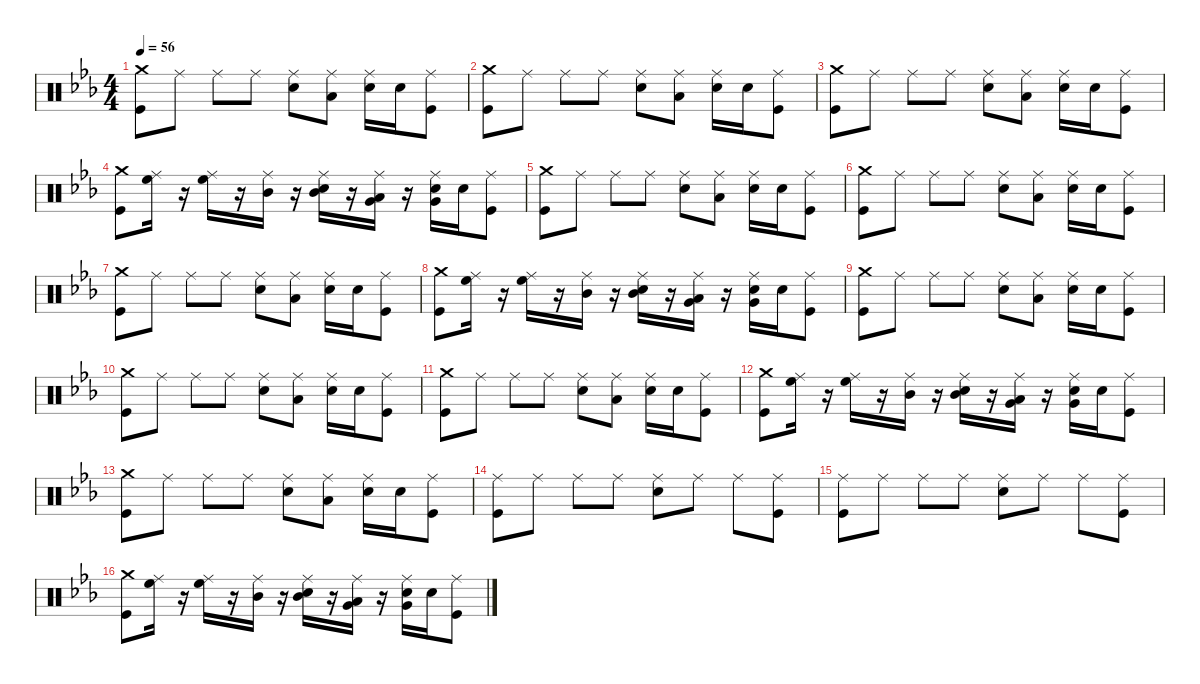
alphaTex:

\defaultSystemsLayout 4
\hideDynamics
\bracketExtendMode nobrackets
\singleTrackTrackNamePolicy hidden
\multiTrackTrackNamePolicy hidden
\firstSystemTrackNameMode fullname
\firstSystemTrackNameOrientation horizontal
\otherSystemsTrackNameOrientation horizontal
\track ("Percussion" "drm.") {instrument percussion}
\staff {score}
\articulation defaults
\ts (4 4)
\tempo 56
\clef neutral
\ks cminor
("Crash medium (hit)"{acc forcenatural} "Kick (hit)"{acc forcenatural}).8{dy f beam Down} "Ride (middle)"{acc forcenatural}.8{beam Down} "Ride (middle)"{acc forcenatural}.8{beam Down} "Ride (middle)"{acc forcenatural}.8{beam Down} ("Snare (hit) 2"{acc forcenatural} "Ride (middle)"{acc forcenatural}).8{beam Down} ("Low Floor Tom (hit)"{acc forcenatural} "Ride (middle)"{acc forcenatural}).8{beam Down} ("Snare (hit) 2"{acc forcenatural} "Ride (middle)"{acc forcenatural}).16{beam Down} "Snare (hit) 2"{acc forcenatural}.16{beam Down} ("Kick (hit)"{acc forcenatural} "Ride (middle)"{acc forcenatural}).8{beam Down} |
("Crash medium (hit)"{acc forcenatural} "Kick (hit)"{acc forcenatural}).8{beam Down} "Ride (middle)"{acc forcenatural}.8{beam Down} "Ride (middle)"{acc forcenatural}.8{beam Down} "Ride (middle)"{acc forcenatural}.8{beam Down} ("Snare (hit) 2"{acc forcenatural} "Ride (middle)"{acc forcenatural}).8{beam Down} ("Low Floor Tom (hit)"{acc forcenatural} "Ride (middle)"{acc forcenatural}).8{beam Down} ("Snare (hit) 2"{acc forcenatural} "Ride (middle)"{acc forcenatural}).16{beam Down} "Snare (hit) 2"{acc forcenatural}.16{beam Down} ("Kick (hit)"{acc forcenatural} "Ride (middle)"{acc forcenatural}).8{beam Down} |
("Crash medium (hit)"{acc forcenatural} "Kick (hit)"{acc forcenatural}).8{beam Down} "Ride (middle)"{acc forcenatural}.8{beam Down} "Ride (middle)"{acc forcenatural}.8{beam Down} "Ride (middle)"{acc forcenatural}.8{beam Down} ("Snare (hit) 2"{acc forcenatural} "Ride (middle)"{acc forcenatural}).8{beam Down} ("Low Floor Tom (hit)"{acc forcenatural} "Ride (middle)"{acc forcenatural}).8{beam Down} ("Snare (hit) 2"{acc forcenatural} "Ride (middle)"{acc forcenatural}).16{beam Down} "Snare (hit) 2"{acc forcenatural}.16{beam Down} ("Kick (hit)"{acc forcenatural} "Ride (middle)"{acc forcenatural}).8{beam Down} |
("Crash medium (hit)"{acc forcenatural} "Kick (hit)"{acc forcenatural}).8{beam Down} ("High Floor Tom (hit)"{acc forcenatural} "Ride (middle)"{acc forcenatural}).16{beam Down} r.16{beam Down} ("High Floor Tom (hit)"{acc forcenatural} "Ride (middle)"{acc forcenatural}).16{beam Down} r.16{beam Down} ("Mid Tom (hit)"{acc forcenatural} "Ride (middle)"{acc forcenatural}).16{beam Down} r.16{beam Down} ("Mid Tom (hit)"{acc forcenatural} "Snare (hit) 2"{acc forcenatural} "Ride (middle)"{acc forcenatural}).16{beam Down} r.16{beam Down} ("Very Low Tom (hit)"{acc forcenatural} "Low Floor Tom (hit)"{acc forcenatural} "Ride (middle)"{acc forcenatural}).16{beam Down} r.16{beam Down} ("Very Low Tom (hit)"{acc forcenatural} "Snare (hit) 2"{acc forcenatural} "Ride (middle)"{acc forcenatural}).16{beam Down} "Snare (hit) 2"{acc forcenatural}.16{beam Down} ("Kick (hit)"{acc forcenatural} "Ride (middle)"{acc forcenatural}).8{beam Down} |
("Crash medium (hit)"{acc forcenatural} "Kick (hit)"{acc forcenatural}).8{beam Down} "Ride (middle)"{acc forcenatural}.8{beam Down} "Ride (middle)"{acc forcenatural}.8{beam Down} "Ride (middle)"{acc forcenatural}.8{beam Down} ("Snare (hit) 2"{acc forcenatural} "Ride (middle)"{acc forcenatural}).8{beam Down} ("Low Floor Tom (hit)"{acc forcenatural} "Ride (middle)"{acc forcenatural}).8{beam Down} ("Snare (hit) 2"{acc forcenatural} "Ride (middle)"{acc forcenatural}).16{beam Down} "Snare (hit) 2"{acc forcenatural}.16{beam Down} ("Kick (hit)"{acc forcenatural} "Ride (middle)"{acc forcenatural}).8{beam Down} |
("Crash medium (hit)"{acc forcenatural} "Kick (hit)"{acc forcenatural}).8{beam Down} "Ride (middle)"{acc forcenatural}.8{beam Down} "Ride (middle)"{acc forcenatural}.8{beam Down} "Ride (middle)"{acc forcenatural}.8{beam Down} ("Snare (hit) 2"{acc forcenatural} "Ride (middle)"{acc forcenatural}).8{beam Down} ("Low Floor Tom (hit)"{acc forcenatural} "Ride (middle)"{acc forcenatural}).8{beam Down} ("Snare (hit) 2"{acc forcenatural} "Ride (middle)"{acc forcenatural}).16{beam Down} "Snare (hit) 2"{acc forcenatural}.16{beam Down} ("Kick (hit)"{acc forcenatural} "Ride (middle)"{acc forcenatural}).8{beam Down} |
("Crash medium (hit)"{acc forcenatural} "Kick (hit)"{acc forcenatural}).8{beam Down} "Ride (middle)"{acc forcenatural}.8{beam Down} "Ride (middle)"{acc forcenatural}.8{beam Down} "Ride (middle)"{acc forcenatural}.8{beam Down} ("Snare (hit) 2"{acc forcenatural} "Ride (middle)"{acc forcenatural}).8{beam Down} ("Low Floor Tom (hit)"{acc forcenatural} "Ride (middle)"{acc forcenatural}).8{beam Down} ("Snare (hit) 2"{acc forcenatural} "Ride (middle)"{acc forcenatural}).16{beam Down} "Snare (hit) 2"{acc forcenatural}.16{beam Down} ("Kick (hit)"{acc forcenatural} "Ride (middle)"{acc forcenatural}).8{beam Down} |
("Crash medium (hit)"{acc forcenatural} "Kick (hit)"{acc forcenatural}).8{beam Down} ("High Floor Tom (hit)"{acc forcenatural} "Ride (middle)"{acc forcenatural}).16{beam Down} r.16{beam Down} ("High Floor Tom (hit)"{acc forcenatural} "Ride (middle)"{acc forcenatural}).16{beam Down} r.16{beam Down} ("Mid Tom (hit)"{acc forcenatural} "Ride (middle)"{acc forcenatural}).16{beam Down} r.16{beam Down} ("Mid Tom (hit)"{acc forcenatural} "Snare (hit) 2"{acc forcenatural} "Ride (middle)"{acc forcenatural}).16{beam Down} r.16{beam Down} ("Very Low Tom (hit)"{acc forcenatural} "Low Floor Tom (hit)"{acc forcenatural} "Ride (middle)"{acc forcenatural}).16{beam Down} r.16{beam Down} ("Very Low Tom (hit)"{acc forcenatural} "Snare (hit) 2"{acc forcenatural} "Ride (middle)"{acc forcenatural}).16{beam Down} "Snare (hit) 2"{acc forcenatural}.16{beam Down} ("Kick (hit)"{acc forcenatural} "Ride (middle)"{acc forcenatural}).8{beam Down} |
("Crash medium (hit)"{acc forcenatural} "Kick (hit)"{acc forcenatural}).8{beam Down} "Ride (middle)"{acc forcenatural}.8{beam Down} "Ride (middle)"{acc forcenatural}.8{beam Down} "Ride (middle)"{acc forcenatural}.8{beam Down} ("Snare (hit) 2"{acc forcenatural} "Ride (middle)"{acc forcenatural}).8{beam Down} ("Low Floor Tom (hit)"{acc forcenatural} "Ride (middle)"{acc forcenatural}).8{beam Down} ("Snare (hit) 2"{acc forcenatural} "Ride (middle)"{acc forcenatural}).16{beam Down} "Snare (hit) 2"{acc forcenatural}.16{beam Down} ("Kick (hit)"{acc forcenatural} "Ride (middle)"{acc forcenatural}).8{beam Down} |
("Crash medium (hit)"{acc forcenatural} "Kick (hit)"{acc forcenatural}).8{beam Down} "Ride (middle)"{acc forcenatural}.8{beam Down} "Ride (middle)"{acc forcenatural}.8{beam Down} "Ride (middle)"{acc forcenatural}.8{beam Down} ("Snare (hit) 2"{acc forcenatural} "Ride (middle)"{acc forcenatural}).8{beam Down} ("Low Floor Tom (hit)"{acc forcenatural} "Ride (middle)"{acc forcenatural}).8{beam Down} ("Snare (hit) 2"{acc forcenatural} "Ride (middle)"{acc forcenatural}).16{beam Down} "Snare (hit) 2"{acc forcenatural}.16{beam Down} ("Kick (hit)"{acc forcenatural} "Ride (middle)"{acc forcenatural}).8{beam Down} |
("Crash medium (hit)"{acc forcenatural} "Kick (hit)"{acc forcenatural}).8{beam Down} "Ride (middle)"{acc forcenatural}.8{beam Down} "Ride (middle)"{acc forcenatural}.8{beam Down} "Ride (middle)"{acc forcenatural}.8{beam Down} ("Snare (hit) 2"{acc forcenatural} "Ride (middle)"{acc forcenatural}).8{beam Down} ("Low Floor Tom (hit)"{acc forcenatural} "Ride (middle)"{acc forcenatural}).8{beam Down} ("Snare (hit) 2"{acc forcenatural} "Ride (middle)"{acc forcenatural}).16{beam Down} "Snare (hit) 2"{acc forcenatural}.16{beam Down} ("Kick (hit)"{acc forcenatural} "Ride (middle)"{acc forcenatural}).8{beam Down} |
("Crash medium (hit)"{acc forcenatural} "Kick (hit)"{acc forcenatural}).8{beam Down} ("High Floor Tom (hit)"{acc forcenatural} "Ride (middle)"{acc forcenatural}).16{beam Down} r.16{beam Down} ("High Floor Tom (hit)"{acc forcenatural} "Ride (middle)"{acc forcenatural}).16{beam Down} r.16{beam Down} ("Mid Tom (hit)"{acc forcenatural} "Ride (middle)"{acc forcenatural}).16{beam Down} r.16{beam Down} ("Mid Tom (hit)"{acc forcenatural} "Snare (hit) 2"{acc forcenatural} "Ride (middle)"{acc forcenatural}).16{beam Down} r.16{beam Down} ("Very Low Tom (hit)"{acc forcenatural} "Low Floor Tom (hit)"{acc forcenatural} "Ride (middle)"{acc forcenatural}).16{beam Down} r.16{beam Down} ("Very Low Tom (hit)"{acc forcenatural} "Snare (hit) 2"{acc forcenatural} "Ride (middle)"{acc forcenatural}).16{beam Down} "Snare (hit) 2"{acc forcenatural}.16{beam Down} ("Kick (hit)"{acc forcenatural} "Ride (middle)"{acc forcenatural}).8{beam Down} |
("Crash medium (hit)"{acc forcenatural} "Kick (hit)"{acc forcenatural}).8{beam Down} "Ride (middle)"{acc forcenatural}.8{beam Down} "Ride (middle)"{acc forcenatural}.8{beam Down} "Ride (middle)"{acc forcenatural}.8{beam Down} ("Snare (hit) 2"{acc forcenatural} "Ride (middle)"{acc forcenatural}).8{beam Down} ("Low Floor Tom (hit)"{acc forcenatural} "Ride (middle)"{acc forcenatural}).8{beam Down} ("Snare (hit) 2"{acc forcenatural} "Ride (middle)"{acc forcenatural}).16{beam Down} "Snare (hit) 2"{acc forcenatural}.16{beam Down} ("Kick (hit)"{acc forcenatural} "Ride (middle)"{acc forcenatural}).8{beam Down} |
("Ride (middle)"{acc forcenatural} "Kick (hit)"{acc forcenatural}).8{beam Down} "Ride (middle)"{acc forcenatural}.8{beam Down} "Ride (middle)"{acc forcenatural}.8{beam Down} "Ride (middle)"{acc forcenatural}.8{beam Down} ("Snare (hit) 2"{acc forcenatural} "Ride (middle)"{acc forcenatural}).8{beam Down} "Ride (middle)"{acc forcenatural}.8{beam Down} "Ride (middle)"{acc forcenatural}.8{beam Down} ("Kick (hit)"{acc forcenatural} "Ride (middle)"{acc forcenatural}).8{beam Down} |
("Ride (middle)"{acc forcenatural} "Kick (hit)"{acc forcenatural}).8{beam Down} "Ride (middle)"{acc forcenatural}.8{beam Down} "Ride (middle)"{acc forcenatural}.8{beam Down} "Ride (middle)"{acc forcenatural}.8{beam Down} ("Snare (hit) 2"{acc forcenatural} "Ride (middle)"{acc forcenatural}).8{beam Down} "Ride (middle)"{acc forcenatural}.8{beam Down} "Ride (middle)"{acc forcenatural}.8{beam Down} ("Kick (hit)"{acc forcenatural} "Ride (middle)"{acc forcenatural}).8{beam Down} |
("Crash medium (hit)"{acc forcenatural} "Kick (hit)"{acc forcenatural}).8{beam Down} ("High Floor Tom (hit)"{acc forcenatural} "Ride (middle)"{acc forcenatural}).16{beam Down} r.16{beam Down} ("High Floor Tom (hit)"{acc forcenatural} "Ride (middle)"{acc forcenatural}).16{beam Down} r.16{beam Down} ("Mid Tom (hit)"{acc forcenatural} "Ride (middle)"{acc forcenatural}).16{beam Down} r.16{beam Down} ("Mid Tom (hit)"{acc forcenatural} "Snare (hit) 2"{acc forcenatural} "Ride (middle)"{acc forcenatural}).16{beam Down} r.16{beam Down} ("Very Low Tom (hit)"{acc forcenatural} "Low Floor Tom (hit)"{acc forcenatural} "Ride (middle)"{acc forcenatural}).16{beam Down} r.16{beam Down} ("Very Low Tom (hit)"{acc forcenatural} "Snare (hit) 2"{acc forcenatural} "Ride (middle)"{acc forcenatural}).16{beam Down} "Snare (hit) 2"{acc forcenatural}.16{beam Down} ("Kick (hit)"{acc forcenatural} "Ride (middle)"{acc forcenatural}).8{beam Down}
